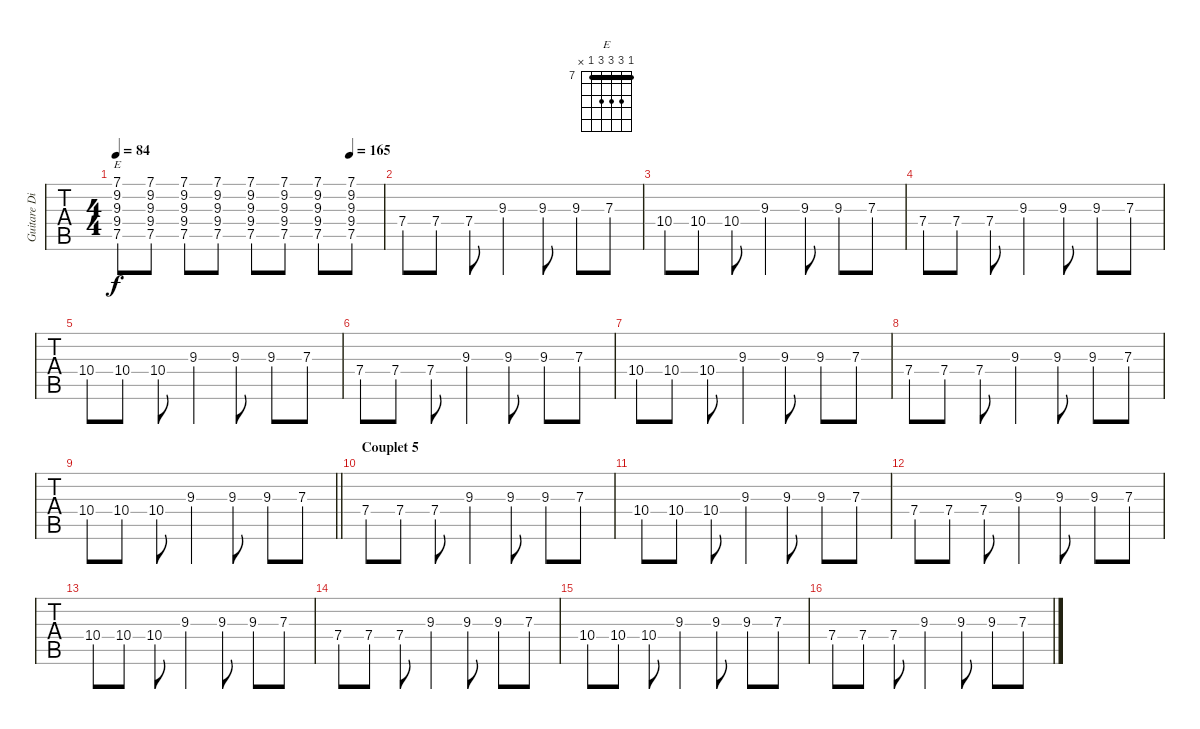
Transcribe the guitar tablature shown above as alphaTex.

\track ("Guitare Disto" "Guitare Di") {instrument distortionguitar}
\staff {tabs}
\tuning (E4 B3 G3 D3 A2 E2) {hide}
\chord ("E" 7 9 9 9 7 x) {firstfret 7 barre 7}
\ts (4 4)
\tempo 84
\tempo (165 0.875)
\clef g2
\ks c
(7.1 9.2 9.3 9.4 7.5).8{ch "E" dy f} (7.1 9.2 9.3 9.4 7.5).8 (7.1 9.2 9.3 9.4 7.5).8 (7.1 9.2 9.3 9.4 7.5).8 (7.1 9.2 9.3 9.4 7.5).8 (7.1 9.2 9.3 9.4 7.5).8 (7.1 9.2 9.3 9.4 7.5).8 (7.1 9.2 9.3 9.4 7.5).8 |
7.4.8 7.4.8 7.4.8 9.3.4 9.3.8 9.3.8 7.3.8 |
10.4.8 10.4.8 10.4.8 9.3.4 9.3.8 9.3.8 7.3.8 |
7.4.8 7.4.8 7.4.8 9.3.4 9.3.8 9.3.8 7.3.8 |
10.4.8 10.4.8 10.4.8 9.3.4 9.3.8 9.3.8 7.3.8 |
7.4.8 7.4.8 7.4.8 9.3.4 9.3.8 9.3.8 7.3.8 |
10.4.8 10.4.8 10.4.8 9.3.4 9.3.8 9.3.8 7.3.8 |
7.4.8 7.4.8 7.4.8 9.3.4 9.3.8 9.3.8 7.3.8 |
\barLineRight lightlight
10.4.8 10.4.8 10.4.8 9.3.4 9.3.8 9.3.8 7.3.8 |
\section ("" "Couplet 5")
7.4.8 7.4.8 7.4.8 9.3.4 9.3.8 9.3.8 7.3.8 |
10.4.8 10.4.8 10.4.8 9.3.4 9.3.8 9.3.8 7.3.8 |
7.4.8 7.4.8 7.4.8 9.3.4 9.3.8 9.3.8 7.3.8 |
10.4.8 10.4.8 10.4.8 9.3.4 9.3.8 9.3.8 7.3.8 |
7.4.8 7.4.8 7.4.8 9.3.4 9.3.8 9.3.8 7.3.8 |
10.4.8 10.4.8 10.4.8 9.3.4 9.3.8 9.3.8 7.3.8 |
7.4.8 7.4.8 7.4.8 9.3.4 9.3.8 9.3.8 7.3.8
